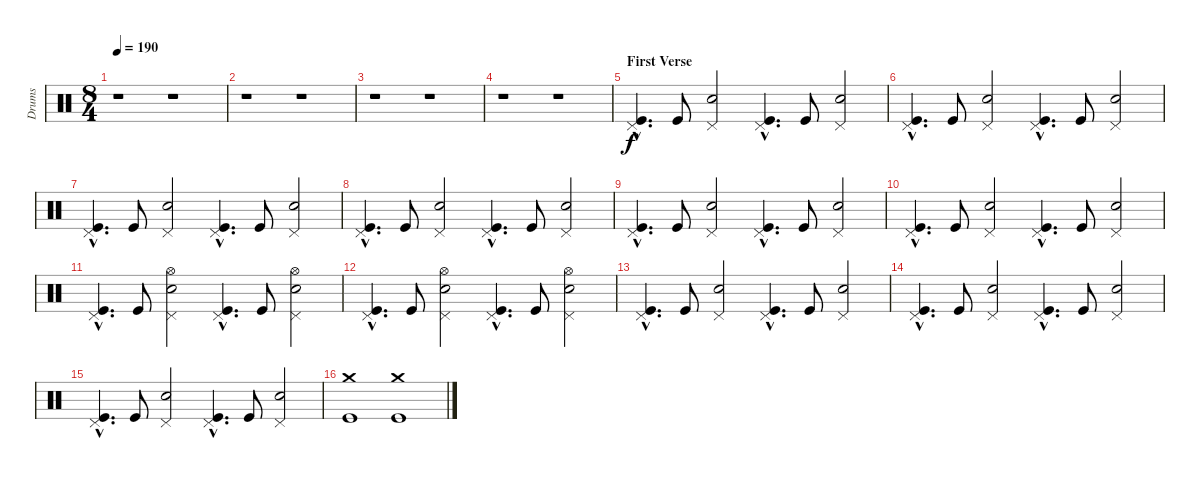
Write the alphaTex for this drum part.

\track ("Drums" "Drums") {instrument percussion}
\staff {score}
\articulation defaults
\ts (8 4)
\tempo 190
\clef neutral
\ks c
r.1{dy f} r.1 |
r.1 r.1 |
r.1 r.1 |
r.1 r.1 |
\section ("" "First Verse")
("Pedal Hi-Hat (hit)"{hac} "Kick (hit)"{hac}).4{d} "Kick (hit)".8 ("Pedal Hi-Hat (hit)" "Electric Snare (hit)").2 ("Pedal Hi-Hat (hit)"{hac} "Kick (hit)"{hac}).4{d} "Kick (hit)".8 ("Pedal Hi-Hat (hit)" "Electric Snare (hit)").2 |
("Pedal Hi-Hat (hit)"{hac} "Kick (hit)"{hac}).4{d} "Kick (hit)".8 ("Pedal Hi-Hat (hit)" "Electric Snare (hit)").2 ("Pedal Hi-Hat (hit)"{hac} "Kick (hit)"{hac}).4{d} "Kick (hit)".8 ("Pedal Hi-Hat (hit)" "Electric Snare (hit)").2 |
("Pedal Hi-Hat (hit)"{hac} "Kick (hit)"{hac}).4{d} "Kick (hit)".8 ("Pedal Hi-Hat (hit)" "Electric Snare (hit)").2 ("Pedal Hi-Hat (hit)"{hac} "Kick (hit)"{hac}).4{d} "Kick (hit)".8 ("Pedal Hi-Hat (hit)" "Electric Snare (hit)").2 |
("Pedal Hi-Hat (hit)"{hac} "Kick (hit)"{hac}).4{d} "Kick (hit)".8 ("Pedal Hi-Hat (hit)" "Electric Snare (hit)").2 ("Pedal Hi-Hat (hit)"{hac} "Kick (hit)"{hac}).4{d} "Kick (hit)".8 ("Pedal Hi-Hat (hit)" "Electric Snare (hit)").2 |
("Pedal Hi-Hat (hit)"{hac} "Kick (hit)"{hac}).4{d} "Kick (hit)".8 ("Pedal Hi-Hat (hit)" "Electric Snare (hit)").2 ("Pedal Hi-Hat (hit)"{hac} "Kick (hit)"{hac}).4{d} "Kick (hit)".8 ("Pedal Hi-Hat (hit)" "Electric Snare (hit)").2 |
("Pedal Hi-Hat (hit)"{hac} "Kick (hit)"{hac}).4{d} "Kick (hit)".8 ("Pedal Hi-Hat (hit)" "Electric Snare (hit)").2 ("Pedal Hi-Hat (hit)"{hac} "Kick (hit)"{hac}).4{d} "Kick (hit)".8 ("Pedal Hi-Hat (hit)" "Electric Snare (hit)").2 |
("Pedal Hi-Hat (hit)"{hac} "Kick (hit)"{hac}).4{d} "Kick (hit)".8 ("Pedal Hi-Hat (hit)" "Electric Snare (hit)" "Hi-Hat (open)").2 ("Pedal Hi-Hat (hit)"{hac} "Kick (hit)"{hac}).4{d} "Kick (hit)".8 ("Pedal Hi-Hat (hit)" "Electric Snare (hit)" "Hi-Hat (open)").2 |
("Pedal Hi-Hat (hit)"{hac} "Kick (hit)"{hac}).4{d} "Kick (hit)".8 ("Pedal Hi-Hat (hit)" "Electric Snare (hit)" "Hi-Hat (open)").2 ("Pedal Hi-Hat (hit)"{hac} "Kick (hit)"{hac}).4{d} "Kick (hit)".8 ("Pedal Hi-Hat (hit)" "Electric Snare (hit)" "Hi-Hat (open)").2 |
("Pedal Hi-Hat (hit)"{hac} "Kick (hit)"{hac}).4{d} "Kick (hit)".8 ("Pedal Hi-Hat (hit)" "Electric Snare (hit)").2 ("Pedal Hi-Hat (hit)"{hac} "Kick (hit)"{hac}).4{d} "Kick (hit)".8 ("Pedal Hi-Hat (hit)" "Electric Snare (hit)").2 |
("Pedal Hi-Hat (hit)"{hac} "Kick (hit)"{hac}).4{d} "Kick (hit)".8 ("Pedal Hi-Hat (hit)" "Electric Snare (hit)").2 ("Pedal Hi-Hat (hit)"{hac} "Kick (hit)"{hac}).4{d} "Kick (hit)".8 ("Pedal Hi-Hat (hit)" "Electric Snare (hit)").2 |
("Pedal Hi-Hat (hit)"{hac} "Kick (hit)"{hac}).4{d} "Kick (hit)".8 ("Pedal Hi-Hat (hit)" "Electric Snare (hit)").2 ("Pedal Hi-Hat (hit)"{hac} "Kick (hit)"{hac}).4{d} "Kick (hit)".8 ("Pedal Hi-Hat (hit)" "Electric Snare (hit)").2 |
("Crash medium (hit)" "Kick (hit)").1 ("Crash medium (hit)" "Kick (hit)").1
